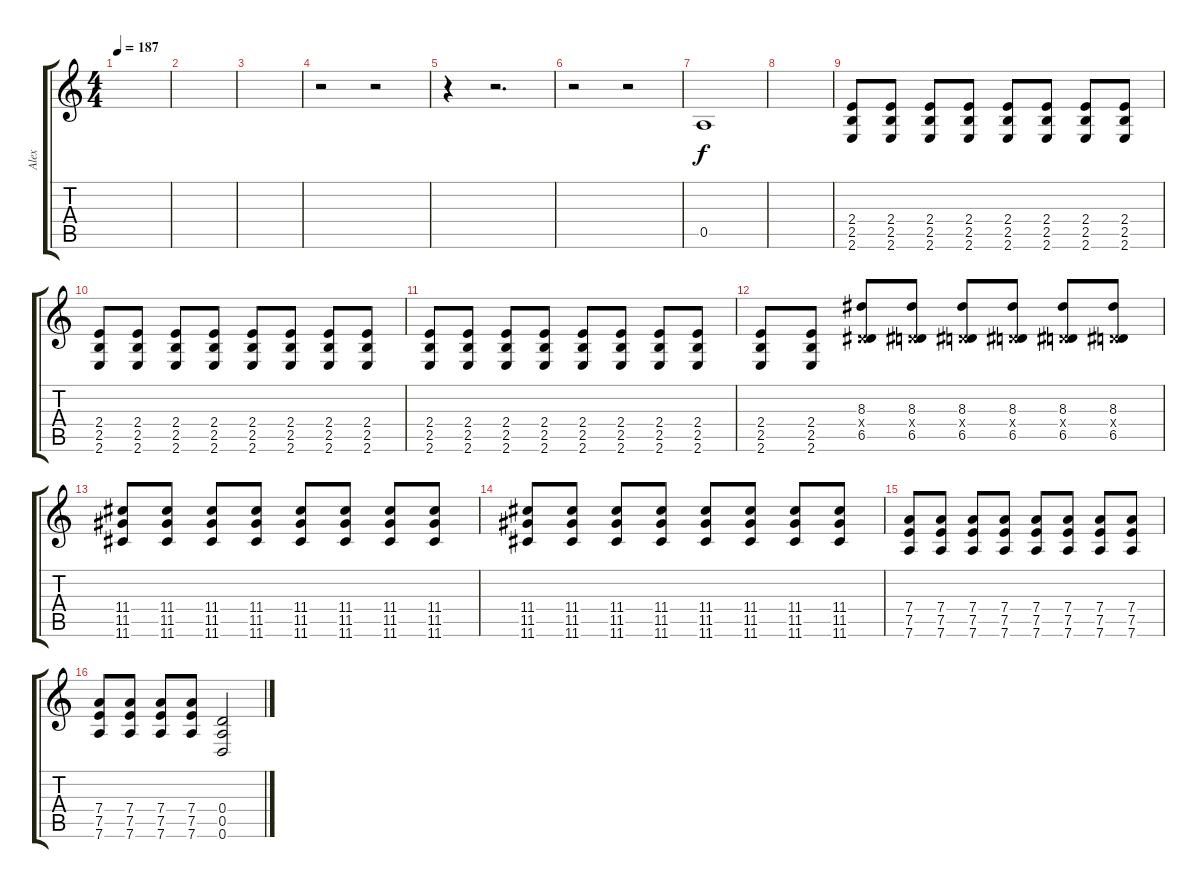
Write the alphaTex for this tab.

\track ("Alex" "Alex") {instrument distortionguitar}
\staff {score tabs}
\tuning (E4 B3 G3 D3 A2 D2) {hide}
\ts (4 4)
\tempo 187
\clef g2
\ks c
|
|
|
r.2 r.2 |
r.4 r.2{d} |
r.2 r.2 |
0.5.1 |
|
(2.4 2.5 2.6).8 (2.4 2.5 2.6).8 (2.4 2.5 2.6).8 (2.4 2.5 2.6).8 (2.4 2.5 2.6).8 (2.4 2.5 2.6).8 (2.4 2.5 2.6).8 (2.4 2.5 2.6).8 |
(2.4 2.5 2.6).8 (2.4 2.5 2.6).8 (2.4 2.5 2.6).8 (2.4 2.5 2.6).8 (2.4 2.5 2.6).8 (2.4 2.5 2.6).8 (2.4 2.5 2.6).8 (2.4 2.5 2.6).8 |
(2.4 2.5 2.6).8 (2.4 2.5 2.6).8 (2.4 2.5 2.6).8 (2.4 2.5 2.6).8 (2.4 2.5 2.6).8 (2.4 2.5 2.6).8 (2.4 2.5 2.6).8 (2.4 2.5 2.6).8 |
(2.4 2.5 2.6).8 (2.4 2.5 2.6).8 (8.3 0.4{x} 6.5).8 (8.3 0.4{x} 6.5).8 (8.3 0.4{x} 6.5).8 (8.3 0.4{x} 6.5).8 (8.3 0.4{x} 6.5).8 (8.3 0.4{x} 6.5).8 |
(11.4 11.5 11.6).8 (11.4 11.5 11.6).8 (11.4 11.5 11.6).8 (11.4 11.5 11.6).8 (11.4 11.5 11.6).8 (11.4 11.5 11.6).8 (11.4 11.5 11.6).8 (11.4 11.5 11.6).8 |
(11.4 11.5 11.6).8 (11.4 11.5 11.6).8 (11.4 11.5 11.6).8 (11.4 11.5 11.6).8 (11.4 11.5 11.6).8 (11.4 11.5 11.6).8 (11.4 11.5 11.6).8 (11.4 11.5 11.6).8 |
(7.4 7.5 7.6).8 (7.4 7.5 7.6).8 (7.4 7.5 7.6).8 (7.4 7.5 7.6).8 (7.4 7.5 7.6).8 (7.4 7.5 7.6).8 (7.4 7.5 7.6).8 (7.4 7.5 7.6).8 |
(7.4 7.5 7.6).8 (7.4 7.5 7.6).8 (7.4 7.5 7.6).8 (7.4 7.5 7.6).8 (0.4 0.5 0.6).2
